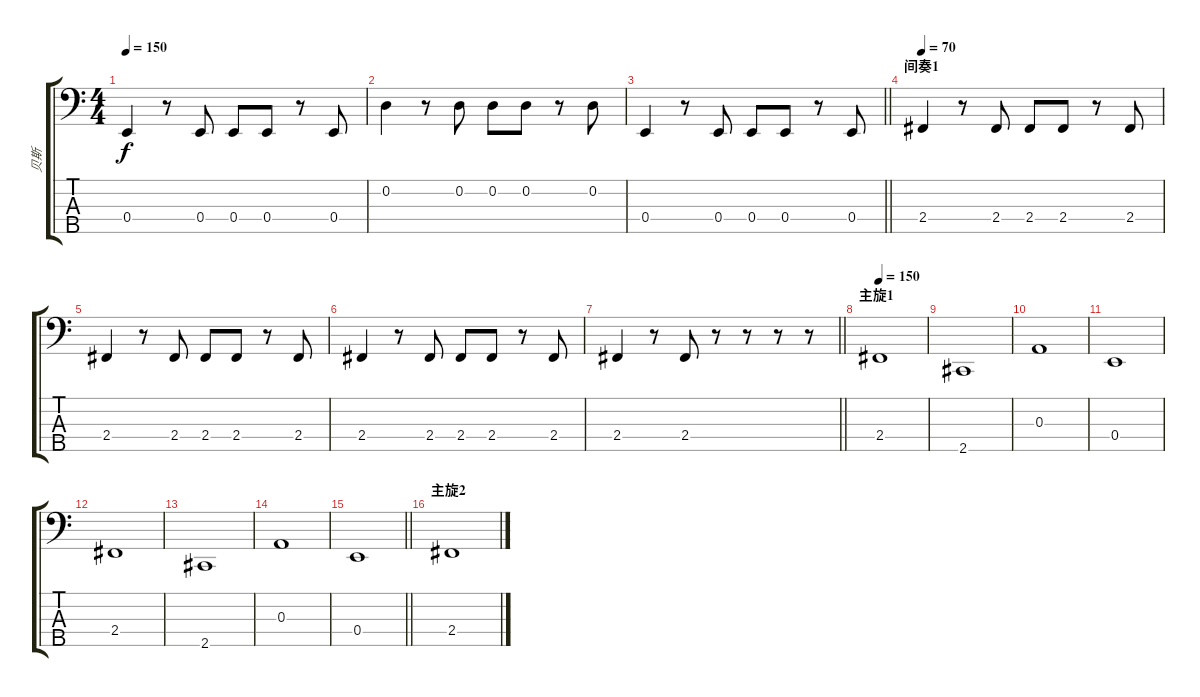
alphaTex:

\track ("贝斯" "贝斯") {instrument electricbasspick}
\staff {score tabs}
\tuning (G2 D2 A1 E1 B0) {hide}
\ts (4 4)
\tempo 150
\clef f4
\ks c
0.4.4{dy f} r.8 0.4.8 0.4.8 0.4.8 r.8 0.4.8 |
0.2.4 r.8 0.2.8 0.2.8 0.2.8{txt ""} r.8 0.2.8 |
\barLineRight lightlight
0.4.4 r.8 0.4.8 0.4.8 0.4.8 r.8 0.4.8 |
\section ("" "间奏1")
\tempo 70
2.4.4 r.8 2.4.8 2.4.8 2.4.8 r.8 2.4.8 |
2.4.4 r.8 2.4.8 2.4.8 2.4.8 r.8 2.4.8 |
2.4.4 r.8 2.4.8 2.4.8 2.4.8 r.8 2.4.8 |
\barLineRight lightlight
2.4.4 r.8 2.4.8 r.8 r.8 r.8 r.8 |
\section ("" "主旋1")
\tempo 150
2.4.1 |
2.5.1 |
0.3.1 |
0.4.1 |
2.4.1 |
2.5.1 |
0.3.1 |
\barLineRight lightlight
0.4.1 |
\section ("" "主旋2")
2.4.1
